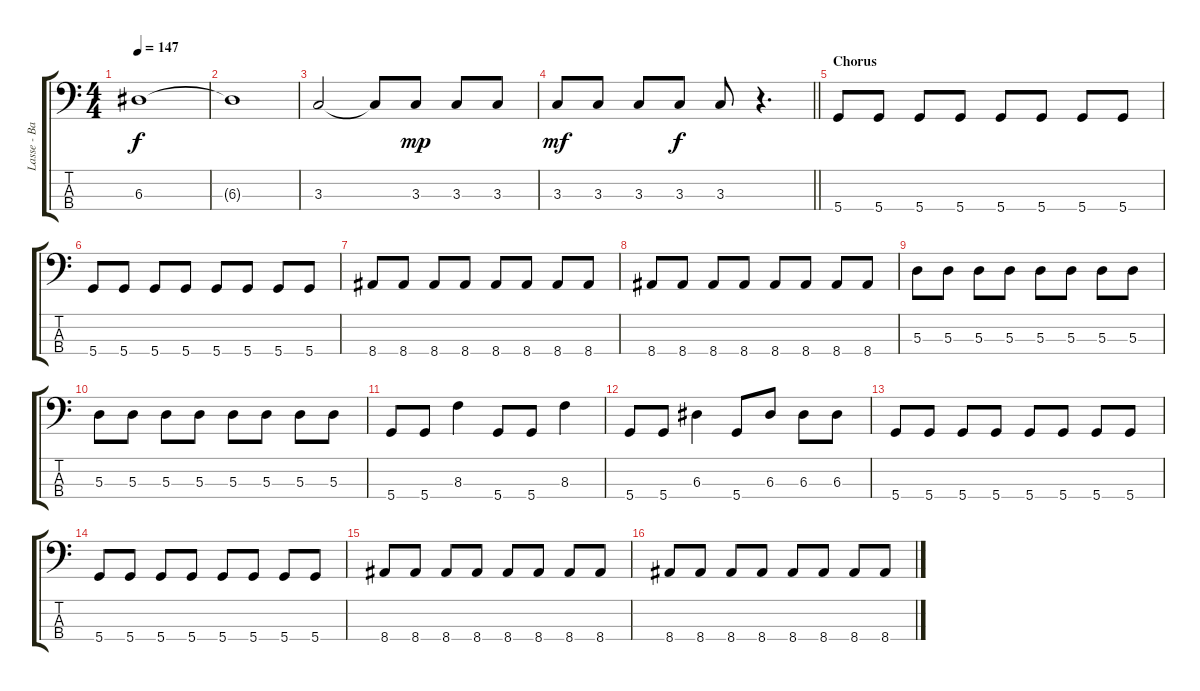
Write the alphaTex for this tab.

\track ("Lasse - Bass" "Lasse - Ba") {instrument electricbasspick}
\staff {score tabs}
\tuning (G2 D2 A1 D1) {hide}
\ts (4 4)
\tempo 147
\clef f4
\ks c
6.3.1{dy f} |
6.3{t}.1 |
3.3.2 3.3{t}.8 3.3.8{dy mp} 3.3.8 3.3.8 |
\barLineRight lightlight
3.3.8{dy mf} 3.3.8 3.3.8 3.3.8{dy f} 3.3.8 r.4{d} |
\section ("" "Chorus")
5.4.8 5.4.8 5.4.8 5.4.8 5.4.8 5.4.8 5.4.8 5.4.8 |
5.4.8 5.4.8 5.4.8 5.4.8 5.4.8 5.4.8 5.4.8 5.4.8 |
8.4.8 8.4.8 8.4.8 8.4.8 8.4.8 8.4.8 8.4.8 8.4.8 |
8.4.8 8.4.8 8.4.8 8.4.8 8.4.8 8.4.8 8.4.8 8.4.8 |
5.3.8 5.3.8 5.3.8 5.3.8 5.3.8 5.3.8 5.3.8 5.3.8 |
5.3.8 5.3.8 5.3.8 5.3.8 5.3.8 5.3.8 5.3.8 5.3.8 |
5.4.8 5.4.8 8.3.4 5.4.8 5.4.8 8.3.4 |
5.4.8 5.4.8 6.3.4 5.4.8 6.3.8 6.3.8 6.3.8 |
5.4.8 5.4.8 5.4.8 5.4.8 5.4.8 5.4.8 5.4.8 5.4.8 |
5.4.8 5.4.8 5.4.8 5.4.8 5.4.8 5.4.8 5.4.8 5.4.8 |
8.4.8 8.4.8 8.4.8 8.4.8 8.4.8 8.4.8 8.4.8 8.4.8 |
8.4.8 8.4.8 8.4.8 8.4.8 8.4.8 8.4.8 8.4.8 8.4.8
